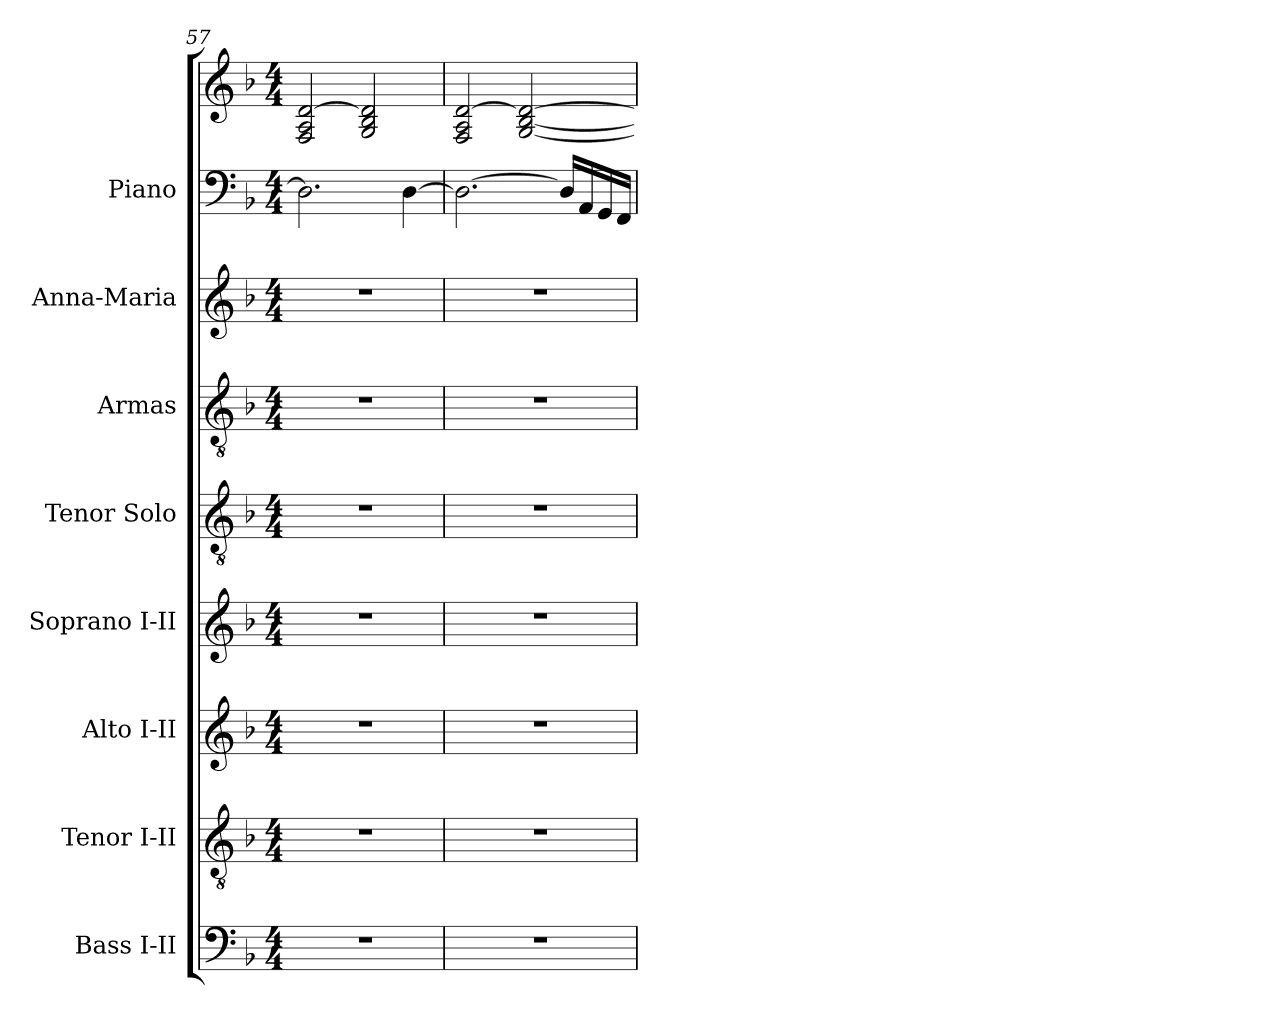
**kern	**kern	**kern	**kern	**kern	**kern	**kern	**kern	**kern
*part8	*part7	*part6	*part5	*part4	*part3	*part2	*part1	*part1
*staff9	*staff8	*staff7	*staff6	*staff5	*staff4	*staff3	*staff2	*staff1
*I"Bass I-II	*I"Tenor I-II	*I"Alto I-II	*I"Soprano I-II	*I"Tenor Solo	*I"Armas	*I"Anna-Maria	*I"Piano	*
*I'B.	*I'T.	*I'A.	*I'S.	*I'T. Solo	*I'Armas	*I'A-M	*I'Pno.	*
*clefF4	*clefGv2	*clefG2	*clefG2	*clefGv2	*clefGv2	*clefG2	*clefF4	*clefG2
*	*ITrd7c12	*	*	*ITrd7c12	*ITrd7c12	*	*	*
*k[b-]	*k[b-]	*k[b-]	*k[b-]	*k[b-]	*k[b-]	*k[b-]	*k[b-]	*k[b-]
*F:	*F:	*F:	*F:	*F:	*F:	*F:	*F:	*F:
*M4/4	*M4/4	*M4/4	*M4/4	*M4/4	*M4/4	*M4/4	*M4/4	*M4/4
=57	=57	=57	=57	=57	=57	=57	=57	=57
1r	1r	1r	1r	1r	1r	1r	2.Di\]	2Fi/ 2Ai [>2di
.	.	.	.	.	.	.	.	2Gi/ 2B-i 2di]
.	.	.	.	.	.	.	[>4Di\	.
=58	=58	=58	=58	=58	=58	=58	=58	=58
1r	1r	1r	1r	1r	1r	1r	2.Di\_>	2Fi/ 2Ai [>2di
.	.	.	.	.	.	.	.	[<2Gi/ [<2B-i 2di_>
.	.	.	.	.	.	.	16Di/LL]	.
.	.	.	.	.	.	.	16AAi/	.
.	.	.	.	.	.	.	16GGi/	.
.	.	.	.	.	.	.	16FFi/JJ	.
=	=	=	=	=	=	=	=	=
*-	*-	*-	*-	*-	*-	*-	*-	*-
